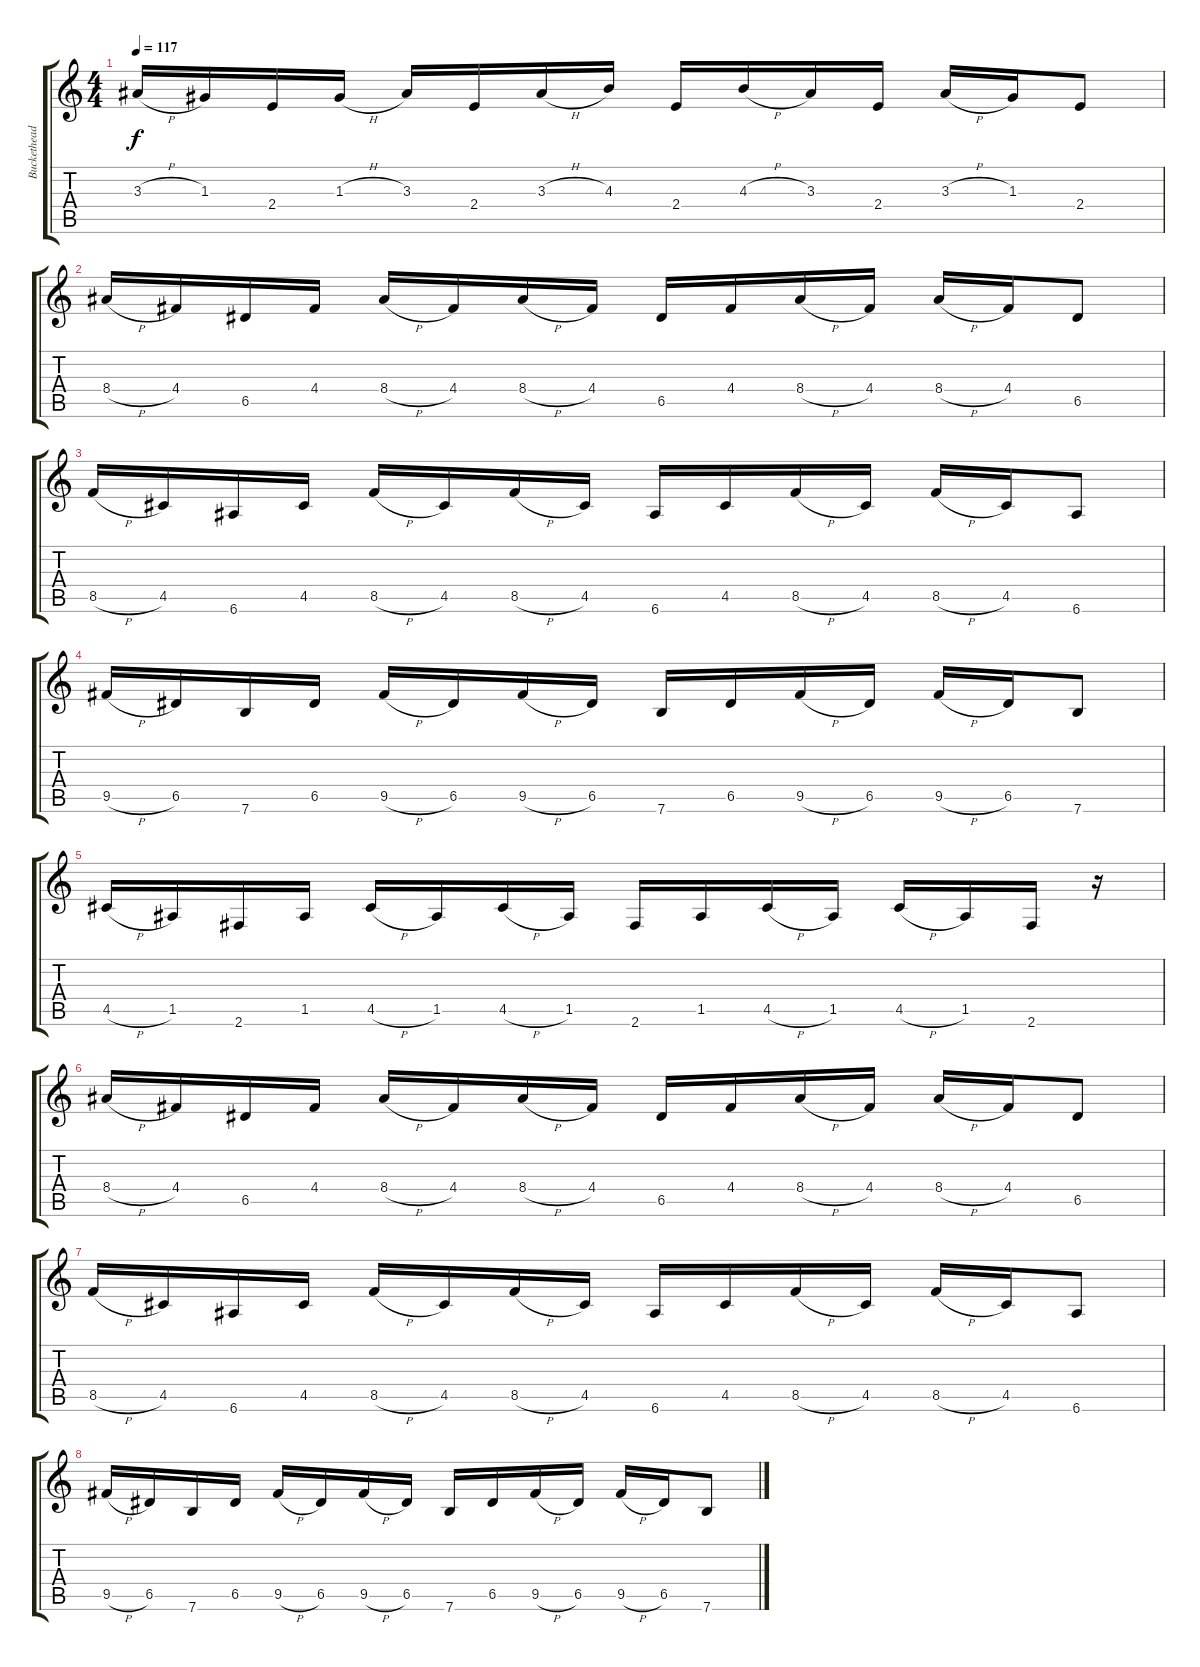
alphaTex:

\track ("Buckethead" "Buckethead") {instrument electricguitarjazz}
\staff {score tabs}
\tuning (E4 B3 G3 D3 A2 E2) {hide}
\ts (4 4)
\tempo 117
\clef g2
\ks c
3.3{h}.16{dy f} 1.3.16 2.4.16 1.3{h}.16 3.3.16 2.4.16 3.3{h}.16 4.3.16 2.4.16 4.3{h}.16 3.3.16 2.4.16 3.3{h}.16 1.3.16 2.4.8 |
8.4{h}.16 4.4.16 6.5.16 4.4.16 8.4{h}.16 4.4.16 8.4{h}.16 4.4.16 6.5.16 4.4.16 8.4{h}.16 4.4.16 8.4{h}.16 4.4.16 6.5.8 |
8.5{h}.16 4.5.16 6.6.16 4.5.16 8.5{h}.16 4.5.16 8.5{h}.16 4.5.16 6.6.16 4.5.16 8.5{h}.16 4.5.16 8.5{h}.16 4.5.16 6.6.8 |
9.5{h}.16 6.5.16 7.6.16 6.5.16 9.5{h}.16 6.5.16 9.5{h}.16 6.5.16 7.6.16 6.5.16 9.5{h}.16 6.5.16 9.5{h}.16 6.5.16 7.6.8 |
4.5{h}.16 1.5.16 2.6.16 1.5.16 4.5{h}.16 1.5.16 4.5{h}.16 1.5.16 2.6.16 1.5.16 4.5{h}.16 1.5.16 4.5{h}.16 1.5.16 2.6.16 r.16 |
8.4{h}.16 4.4.16 6.5.16 4.4.16 8.4{h}.16 4.4.16 8.4{h}.16 4.4.16 6.5.16 4.4.16 8.4{h}.16 4.4.16 8.4{h}.16 4.4.16 6.5.8 |
8.5{h}.16 4.5.16 6.6.16 4.5.16 8.5{h}.16 4.5.16 8.5{h}.16 4.5.16 6.6.16 4.5.16 8.5{h}.16 4.5.16 8.5{h}.16 4.5.16 6.6.8 |
9.5{h}.16 6.5.16 7.6.16 6.5.16 9.5{h}.16 6.5.16 9.5{h}.16 6.5.16 7.6.16 6.5.16 9.5{h}.16 6.5.16 9.5{h}.16 6.5.16 7.6.8
